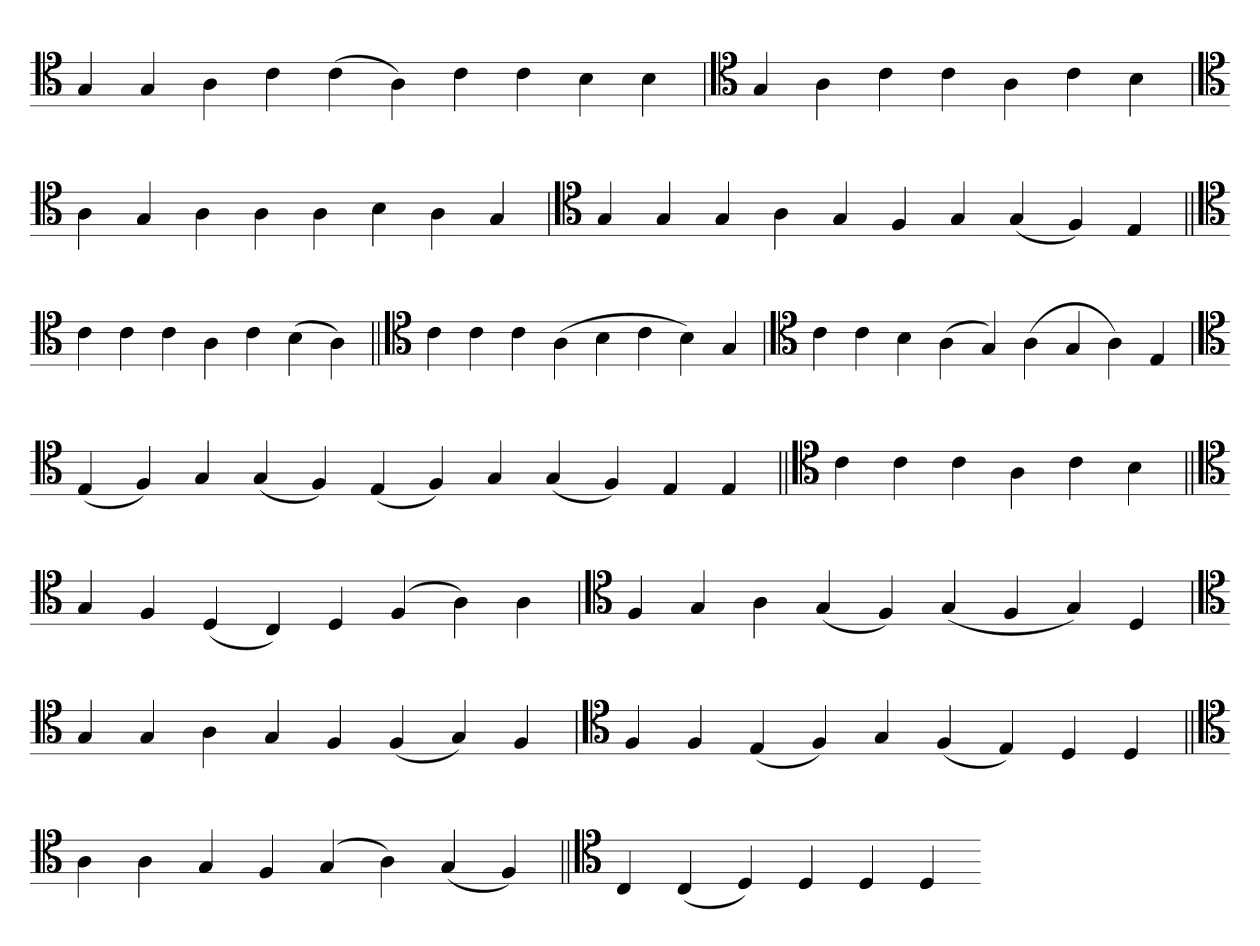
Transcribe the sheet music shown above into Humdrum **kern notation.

**kern
*part1
*staff1
*clefC4
=
4G
4G
4A
4c
(4c
4A)
4c
4c
4B
4B
=`
*clefC4
4G
4A
4c
4c
4A
4c
4B
='
*clefC4
4A
4G
4A
4A
4A
4B
4A
4G
=`
*clefC4
4G
4G
4G
4A
4G
4F
4G
(4G
4F)
4E
=||
*clefC4
4c
4c
4c
4A
4c
(4B
4A)
=||
*clefC4
4c
4c
4c
(4A
4B
4c
4B)
4G
='
*clefC4
4c
4c
4B
(4A
4G)
(4A
4G
4A)
4E
=`
*clefC4
(4E
4F)
4G
(4G
4F)
(4E
4F)
4G
(4G
4F)
4E
4E
=||
*clefC4
4c
4c
4c
4A
4c
4B
=||
*clefC4
4G
4F
(4D
4C)
4D
(4F
4A)
4A
=`
*clefC4
4F
4G
4A
(4G
4F)
(4G
4F
4G)
4D
='
*clefC4
4G
4G
4A
4G
4F
(4F
4G)
4F
=`
*clefC4
4F
4F
(4E
4F)
4G
(4F
4E)
4D
4D
=||
*clefC4
4A
4A
4G
4F
(4G
4A)
(4G
4F)
=||
*clefC4
4C
(4C
4D)
4D
4D
4D
=-
*-
